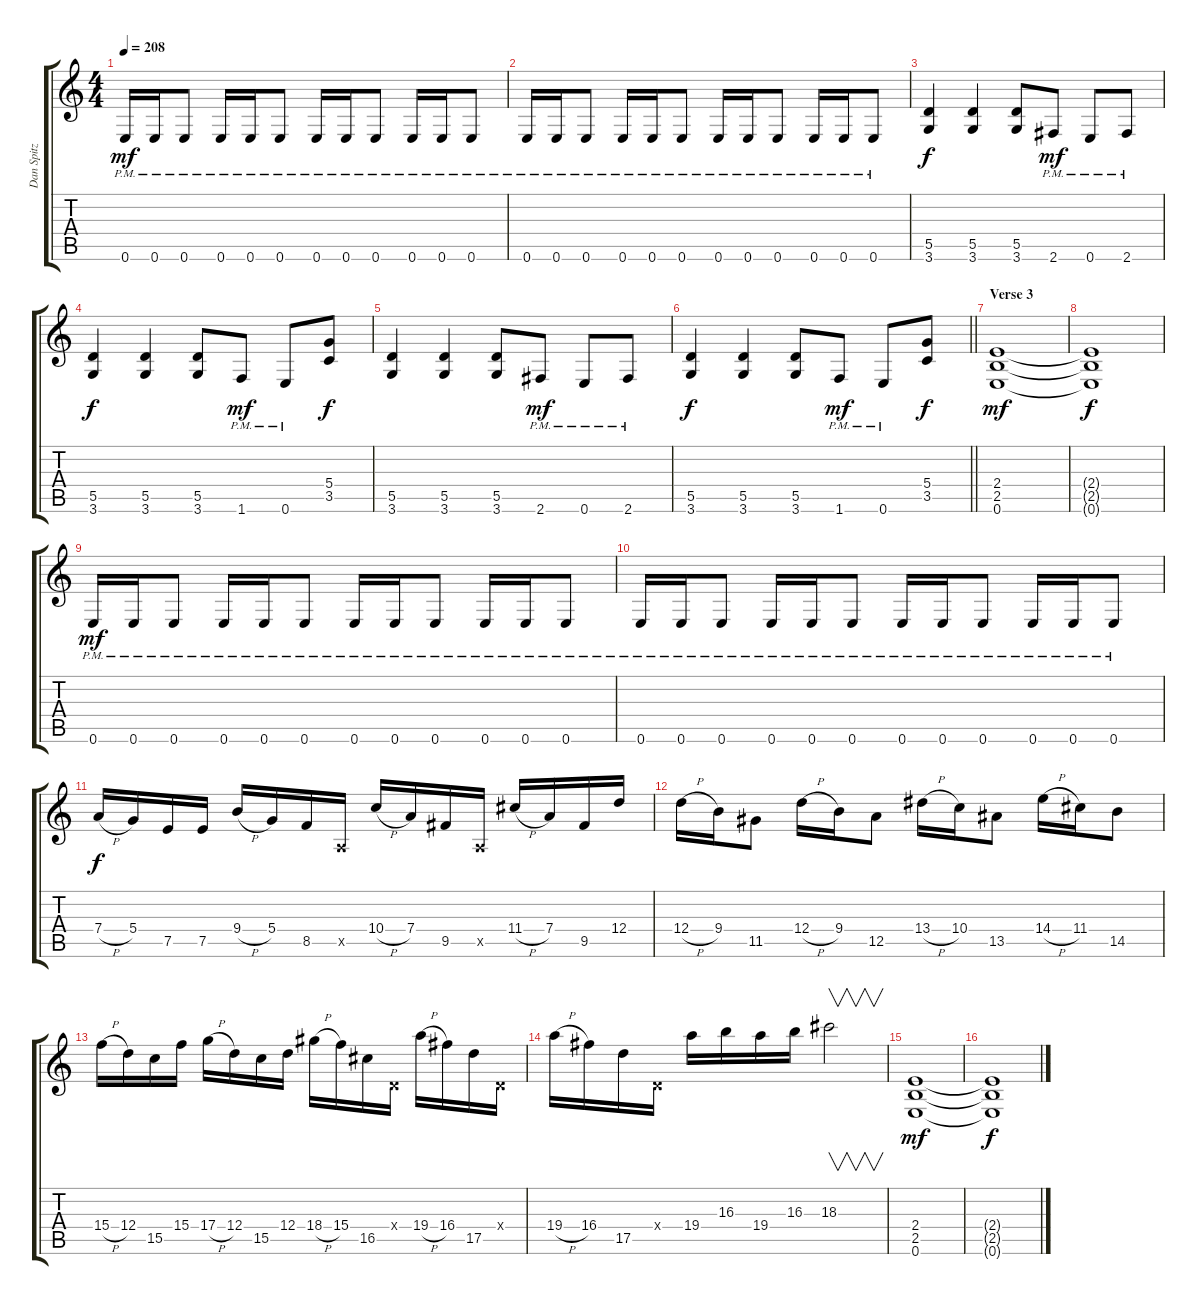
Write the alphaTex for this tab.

\track ("Dan Spitz" "Dan Spitz") {instrument overdrivenguitar}
\staff {score tabs}
\tuning (E4 B3 G3 D3 A2 E2) {hide}
\ts (4 4)
\tempo 208
\clef g2
\ks c
0.6{pm}.16{dy mf} 0.6{pm}.16 0.6{pm}.8 0.6{pm}.16 0.6{pm}.16 0.6{pm}.8 0.6{pm}.16 0.6{pm}.16 0.6{pm}.8 0.6{pm}.16 0.6{pm}.16 0.6{pm}.8 |
0.6{pm}.16 0.6{pm}.16 0.6{pm}.8 0.6{pm}.16 0.6{pm}.16 0.6{pm}.8 0.6{pm}.16 0.6{pm}.16 0.6{pm}.8 0.6{pm}.16 0.6{pm}.16 0.6{pm}.8 |
(5.5 3.6).4{dy f} (5.5 3.6).4 (5.5 3.6).8 2.6{pm}.8{dy mf} 0.6{pm}.8 2.6{pm}.8 |
(5.5 3.6).4{dy f} (5.5 3.6).4 (5.5 3.6).8 1.6{pm}.8{dy mf} 0.6{pm}.8 (5.4 3.5).8{dy f} |
(5.5 3.6).4 (5.5 3.6).4 (5.5 3.6).8 2.6{pm}.8{dy mf} 0.6{pm}.8 2.6{pm}.8 |
\barLineRight lightlight
(5.5 3.6).4{dy f} (5.5 3.6).4 (5.5 3.6).8 1.6{pm}.8{dy mf} 0.6{pm}.8 (5.4 3.5).8{dy f} |
\section ("" "Verse 3")
(2.4 2.5 0.6).1{dy mf} |
(2.4{t} 2.5{t} 0.6{t}).1{dy f} |
0.6{pm}.16{dy mf} 0.6{pm}.16 0.6{pm}.8 0.6{pm}.16 0.6{pm}.16 0.6{pm}.8 0.6{pm}.16 0.6{pm}.16 0.6{pm}.8 0.6{pm}.16 0.6{pm}.16 0.6{pm}.8 |
0.6{pm}.16 0.6{pm}.16 0.6{pm}.8 0.6{pm}.16 0.6{pm}.16 0.6{pm}.8 0.6{pm}.16 0.6{pm}.16 0.6{pm}.8 0.6{pm}.16 0.6{pm}.16 0.6{pm}.8 |
7.4{h}.16{dy f} 5.4.16 7.5.16 7.5.16 9.4{h}.16 5.4.16 8.5.16 0.5{x}.16 10.4{h}.16 7.4.16 9.5.16 0.5{x}.16 11.4{h}.16 7.4.16 9.5.16 12.4.16 |
12.4{h}.16 9.4.16 11.5.8 12.4{h}.16 9.4.16 12.5.8 13.4{h}.16 10.4.16 13.5.8 14.4{h}.16 11.4.16 14.5.8 |
15.4{h}.16 12.4.16 15.5.16 15.4.16 17.4{h}.16 12.4.16 15.5.16 12.4.16 18.4{h}.16 15.4.16 16.5.16 0.4{x}.16 19.4{h}.16 16.4.16 17.5.16 0.4{x}.16 |
19.4{h}.16 16.4.16 17.5.16 0.4{x}.16 19.4.16 16.3.16 19.4.16 16.3.16 18.3.2{v} |
(2.4 2.5 0.6).1{dy mf} |
(2.4{t} 2.5{t} 0.6{t}).1{dy f}
